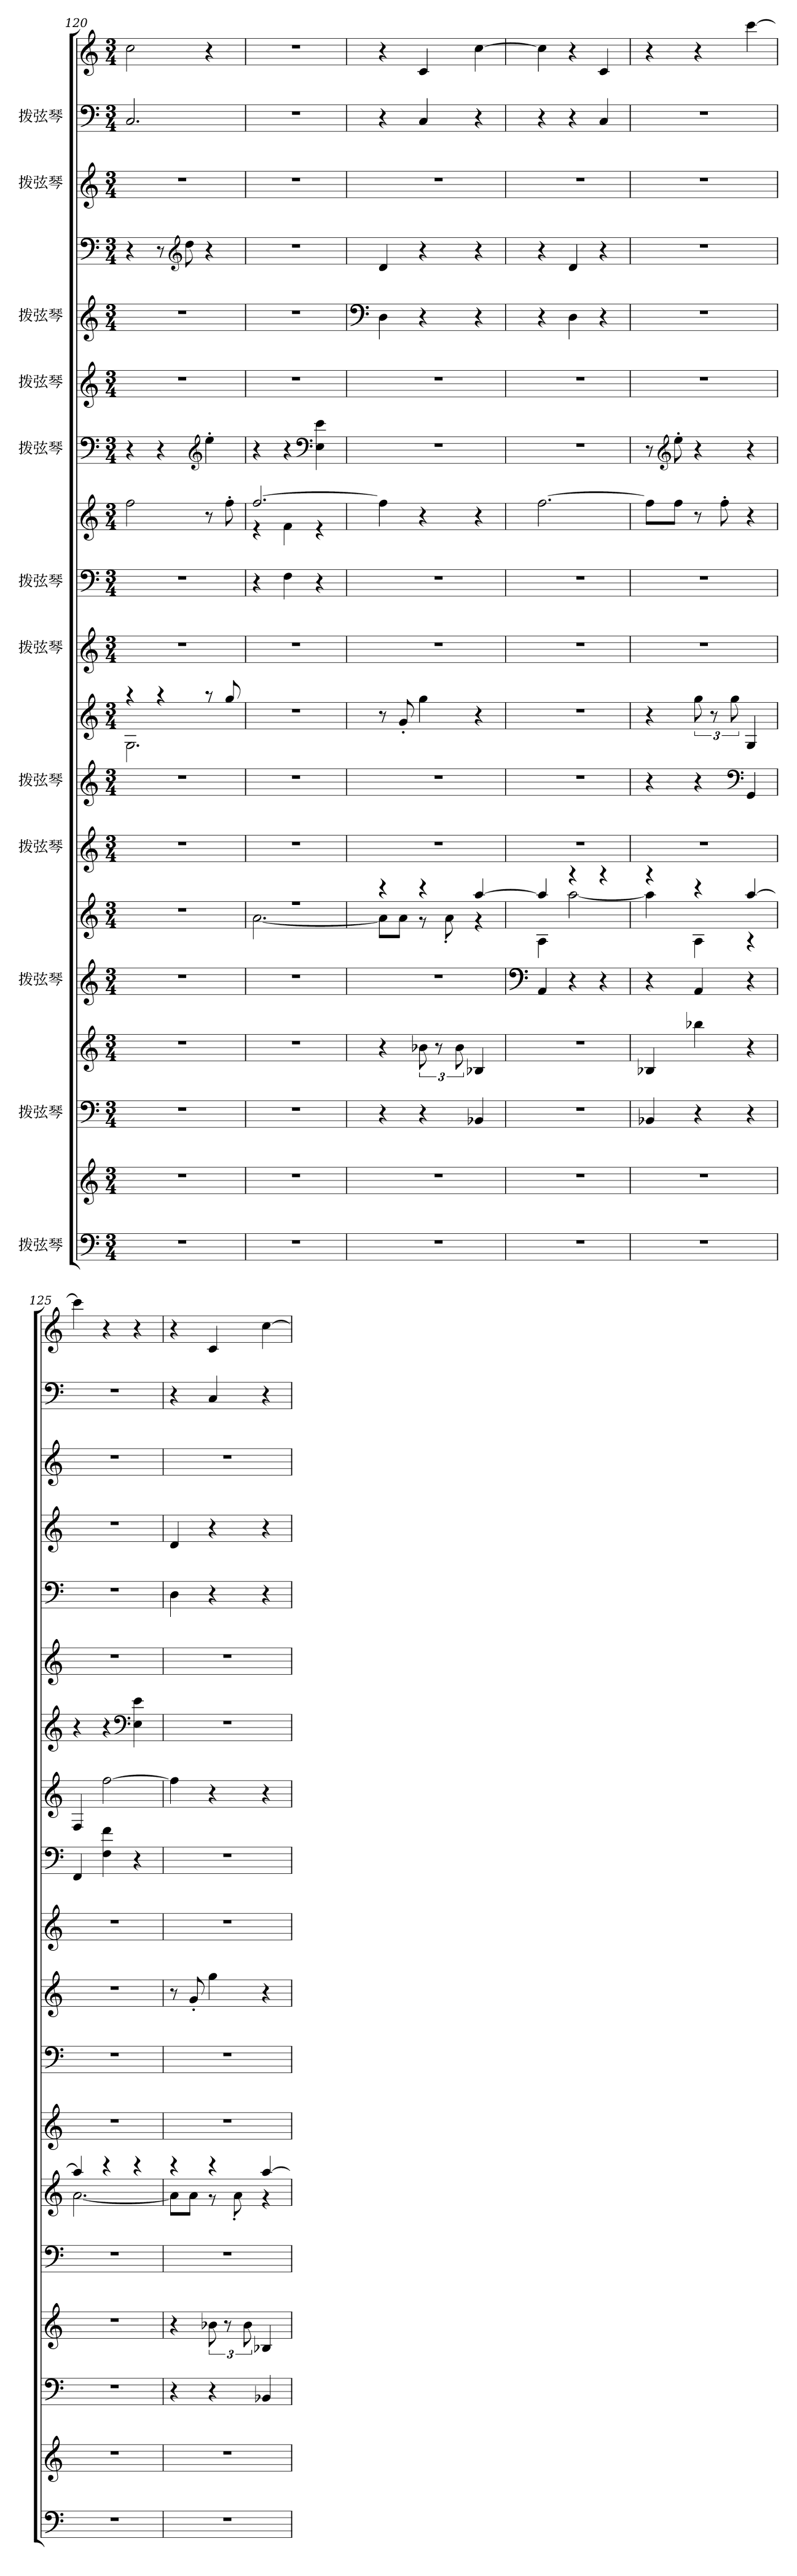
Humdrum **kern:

**kern	**kern	**kern	**kern	**kern	**kern	**kern	**kern	**kern	**kern	**kern	**kern	**kern	**kern	**kern	**kern	**kern	**kern	**kern
*part12	*part12	*part11	*part11	*part10	*part10	*part9	*part8	*part8	*part7	*part6	*part6	*part5	*part4	*part3	*part3	*part2	*part1	*part1
*staff19	*staff18	*staff17	*staff16	*staff15	*staff14	*staff13	*staff12	*staff11	*staff10	*staff9	*staff8	*staff7	*staff6	*staff5	*staff4	*staff3	*staff2	*staff1
*I"拨弦琴	*	*I"拨弦琴	*	*I"拨弦琴	*	*I"拨弦琴	*I"拨弦琴	*	*I"拨弦琴	*I"拨弦琴	*	*I"拨弦琴	*I"拨弦琴	*I"拨弦琴	*	*I"拨弦琴	*I"拨弦琴	*
*clefF4	*clefG2	*clefF4	*clefG2	*clefG2	*clefG2	*clefG2	*clefG2	*clefG2	*clefG2	*clefF4	*clefG2	*clefF4	*clefG2	*clefG2	*clefF4	*clefG2	*clefF4	*clefG2
*k[]	*k[]	*k[]	*k[]	*k[]	*k[]	*k[]	*k[]	*k[]	*k[]	*k[]	*k[]	*k[]	*k[]	*k[]	*k[]	*k[]	*k[]	*k[]
*M3/4	*M3/4	*M3/4	*M3/4	*M3/4	*M3/4	*M3/4	*M3/4	*M3/4	*M3/4	*M3/4	*M3/4	*M3/4	*M3/4	*M3/4	*M3/4	*M3/4	*M3/4	*M3/4
=120	=120	=120	=120	=120	=120	=120	=120	=120	=120	=120	=120	=120	=120	=120	=120	=120	=120	=120
*	*	*	*	*	*	*	*	*^	*	*	*	*	*	*	*	*	*	*
2.r	2.r	2.r	2.r	2.r	2.r	2.r	2.r	4r	2.G\	2.r	2.r	2ff\	4r	2.r	2.r	4r	2.r	2.C/	2cc\
.	.	.	.	.	.	.	.	4r	.	.	.	.	4r	.	.	8r	.	.	.
*	*	*	*	*	*	*	*	*	*	*	*	*	*	*	*	*clefG2	*	*	*
.	.	.	.	.	.	.	.	.	.	.	.	.	.	.	.	8dd\	.	.	.
*	*	*	*	*	*	*	*	*	*	*	*	*	*clefG2	*	*	*	*	*	*
.	.	.	.	.	.	.	.	8r	.	.	.	8r	4ee'\	.	.	4r	.	.	4r
.	.	.	.	.	.	.	.	8gg/	.	.	.	8ff'\	.	.	.	.	.	.	.
*	*	*	*	*	*	*	*	*v	*v	*	*	*	*	*	*	*	*	*	*
=121	=121	=121	=121	=121	=121	=121	=121	=121	=121	=121	=121	=121	=121	=121	=121	=121	=121	=121
*	*	*	*	*	*^	*	*	*	*	*	*^	*	*	*	*	*	*	*
2.r	2.r	2.r	2.r	2.r	2.r	[2.a\	2.r	2.r	2.r	2.r	4r	[2.ff/	4r	4r	2.r	2.r	2.r	2.r	2.r	2.r
.	.	.	.	.	.	.	.	.	.	.	4F\	.	4f\	4r	.	.	.	.	.	.
*	*	*	*	*	*	*	*	*	*	*	*	*	*	*clefF4	*	*	*	*	*	*
.	.	.	.	.	.	.	.	.	.	.	4r	.	4r	4E\ 4e\	.	.	.	.	.	.
*	*	*	*	*	*	*	*	*	*	*	*	*v	*v	*	*	*	*	*	*	*
=122	=122	=122	=122	=122	=122	=122	=122	=122	=122	=122	=122	=122	=122	=122	=122	=122	=122	=122	=122
*	*	*	*	*	*	*	*	*	*	*	*	*	*	*	*clefF4	*	*	*	*
2.r	2.r	4r	4r	2.r	4r	8a\L]	2.r	2.r	8r	2.r	2.r	4ff\]	2.r	2.r	4D\	4d/	2.r	4r	4r
.	.	.	.	.	.	8a\J	.	.	8g'/	.	.	.	.	.	.	.	.	.	.
.	.	4r	12b-X\	.	4r	8r	.	.	4gg\	.	.	4r	.	.	4r	4r	.	4C/	4c/
.	.	.	12r	.	.	.	.	.	.	.	.	.	.	.	.	.	.	.	.
.	.	.	.	.	.	8a'\	.	.	.	.	.	.	.	.	.	.	.	.	.
.	.	.	12b-\	.	.	.	.	.	.	.	.	.	.	.	.	.	.	.	.
.	.	4BB-X/	4B-X/	.	[4aa/	4r	.	.	4r	.	.	4r	.	.	4r	4r	.	4r	[4cc\
!!LO:PB:g=z
=123	=123	=123	=123	=123	=123	=123	=123	=123	=123	=123	=123	=123	=123	=123	=123	=123	=123	=123	=123
*	*	*	*	*clefF4	*	*	*	*	*	*	*	*	*	*	*	*	*	*	*
2.r	2.r	2.r	2.r	4AA/	4aa/]	4A\	2.r	2.r	2.r	2.r	2.r	[2.ff\	2.r	2.r	4r	4r	2.r	4r	4cc\]
.	.	.	.	4r	4r	[2aa\	.	.	.	.	.	.	.	.	4D\	4d/	.	4r	4r
.	.	.	.	4r	4r	.	.	.	.	.	.	.	.	.	4r	4r	.	4C/	4c/
=124	=124	=124	=124	=124	=124	=124	=124	=124	=124	=124	=124	=124	=124	=124	=124	=124	=124	=124	=124
2.r	2.r	4BB-X/	4B-X/	4r	4r	4aa\]	2.r	4r	4r	2.r	2.r	8ff\L]	8r	2.r	2.r	2.r	2.r	2.r	4r
*	*	*	*	*	*	*	*	*	*	*	*	*	*clefG2	*	*	*	*	*	*
.	.	.	.	.	.	.	.	.	.	.	.	8ff\J	8ee'\	.	.	.	.	.	.
.	.	4r	4bb-X\	4AA/	4r	4A\	.	4r	12gg\	.	.	8r	4r	.	.	.	.	.	4r
.	.	.	.	.	.	.	.	.	12r	.	.	.	.	.	.	.	.	.	.
.	.	.	.	.	.	.	.	.	.	.	.	8ff'\	.	.	.	.	.	.	.
.	.	.	.	.	.	.	.	.	12gg\	.	.	.	.	.	.	.	.	.	.
*	*	*	*	*	*	*	*	*clefF4	*	*	*	*	*	*	*	*	*	*	*
.	.	4r	4r	4r	[4aa/	4r	.	4GG/	4G/	.	.	4r	4r	.	.	.	.	.	[4ccc\
=125	=125	=125	=125	=125	=125	=125	=125	=125	=125	=125	=125	=125	=125	=125	=125	=125	=125	=125	=125
2.r	2.r	2.r	2.r	2.r	4aa/]	[2.a\	2.r	2.r	2.r	2.r	4FF/	4F/	4r	2.r	2.r	2.r	2.r	2.r	4ccc\]
.	.	.	.	.	4r	.	.	.	.	.	4F\ 4f\	[2ff\	4r	.	.	.	.	.	4r
*	*	*	*	*	*	*	*	*	*	*	*	*	*clefF4	*	*	*	*	*	*
.	.	.	.	.	4r	.	.	.	.	.	4r	.	4E\ 4e\	.	.	.	.	.	4r
=126	=126	=126	=126	=126	=126	=126	=126	=126	=126	=126	=126	=126	=126	=126	=126	=126	=126	=126	=126
2.r	2.r	4r	4r	2.r	4r	8a\L]	2.r	2.r	8r	2.r	2.r	4ff\]	2.r	2.r	4D\	4d/	2.r	4r	4r
.	.	.	.	.	.	8a\J	.	.	8g'/	.	.	.	.	.	.	.	.	.	.
.	.	4r	12b-X\	.	4r	8r	.	.	4gg\	.	.	4r	.	.	4r	4r	.	4C/	4c/
.	.	.	12r	.	.	.	.	.	.	.	.	.	.	.	.	.	.	.	.
.	.	.	.	.	.	8a'\	.	.	.	.	.	.	.	.	.	.	.	.	.
.	.	.	12b-\	.	.	.	.	.	.	.	.	.	.	.	.	.	.	.	.
.	.	4BB-X/	4B-X/	.	[4aa/	4r	.	.	4r	.	.	4r	.	.	4r	4r	.	4r	[4cc\
*	*	*	*	*	*v	*v	*	*	*	*	*	*	*	*	*	*	*	*	*
=	=	=	=	=	=	=	=	=	=	=	=	=	=	=	=	=	=	=
*-	*-	*-	*-	*-	*-	*-	*-	*-	*-	*-	*-	*-	*-	*-	*-	*-	*-	*-
